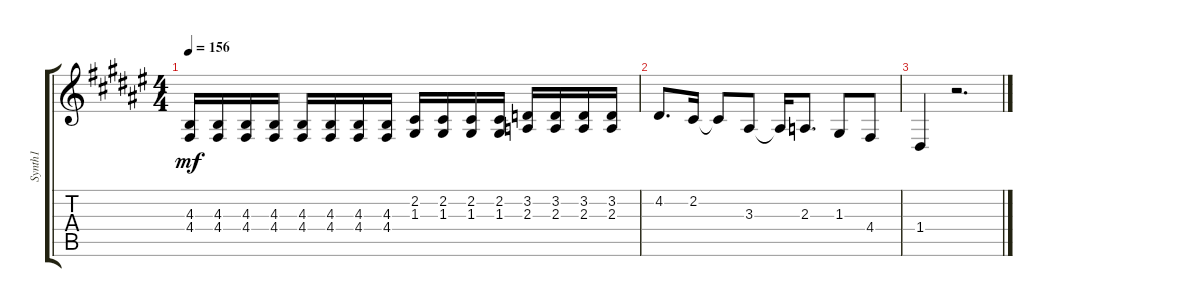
\track ("Synth1" "Synth1") {instrument stringensemble1}
\staff {score tabs}
\tuning (E4 B3 G3 D3 A2 E2) {hide}
\ts (4 4)
\tempo 156
\clef g2
\ks f#
(4.3 4.4).16{dy mf} (4.3 4.4).16 (4.3 4.4).16 (4.3 4.4).16 (4.3 4.4).16 (4.3 4.4).16 (4.3 4.4).16 (4.3 4.4).16 (2.2 1.3).16 (2.2 1.3).16 (2.2 1.3).16 (2.2 1.3).16 (3.2 2.3).16 (3.2 2.3).16 (3.2 2.3).16 (3.2 2.3).16 |
4.2.8{d} 2.2.16 2.2{t}.8 3.3.8 3.3{t}.16 2.3.8{d} 1.3.8 4.4.8 |
1.4.4 r.2{d}
